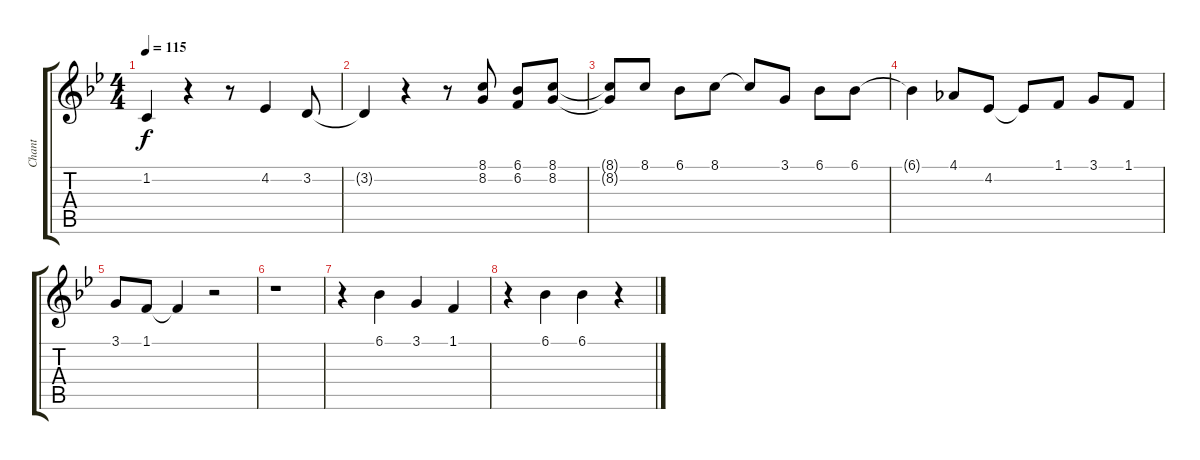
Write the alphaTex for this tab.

\track ("Chant" "Chant") {instrument harmonica}
\staff {score tabs}
\tuning (E4 B3 G3 D3 A2 E2) {hide}
\ts (4 4)
\tempo 115
\clef g2
\ks bb
1.2.4{dy f} r.4 r.8 4.2.4 3.2.8 |
3.2{t}.4 r.4 r.8 (8.1 8.2).8 (6.1 6.2).8 (8.1 8.2).8 |
(8.1{t} 8.2{t}).8 8.1.8 6.1.8 8.1.8 8.1{t}.8 3.1.8 6.1.8 6.1.8 |
6.1{t}.4 4.1.8 4.2.8 4.2{t}.8 1.1.8 3.1.8 1.1.8 |
3.1.8 1.1.8 1.1{t}.4 r.2 |
r.1 |
r.4 6.1.4 3.1.4 1.1.4 |
r.4 6.1.4 6.1.4 r.4
